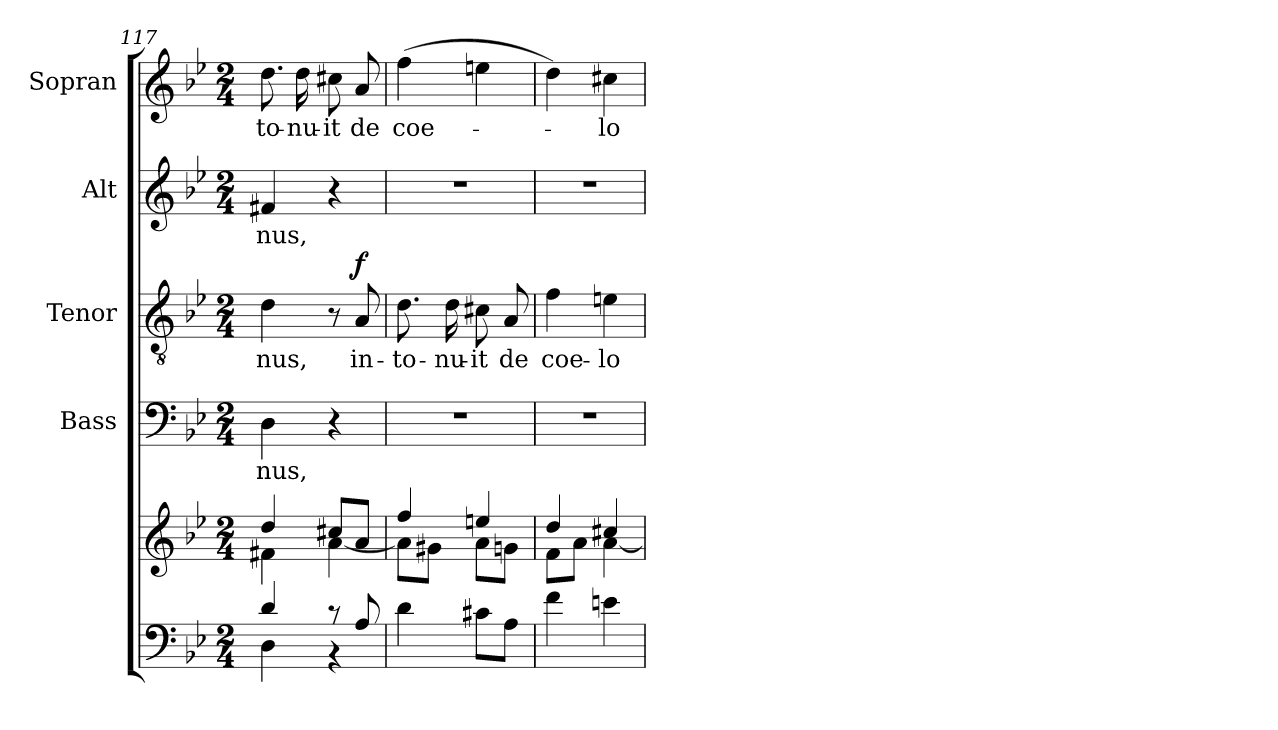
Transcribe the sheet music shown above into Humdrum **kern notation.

**kern	**kern	**kern	**text	**kern	**text	**dynam	**kern	**text	**kern	**text
*part5	*part5	*part4	*part4	*part3	*part3	*part3	*part2	*part2	*part1	*part1
*staff6	*staff5	*staff4	*staff4	*staff3	*staff3	*staff3	*staff2	*staff2	*staff1	*staff1
*	*	*I"Bass	*	*I"Tenor	*	*	*I"Alt	*	*I"Sopran	*
*	*	*I'B.	*	*I'T.	*	*	*I'A.	*	*I'S.	*
*clefF4	*clefG2	*clefF4	*	*clefGv2	*	*	*clefG2	*	*clefG2	*
*k[b-e-]	*k[b-e-]	*k[b-e-]	*	*k[b-e-]	*	*	*k[b-e-]	*	*k[b-e-]	*
*B-:	*B-:	*B-:	*	*B-:	*	*	*B-:	*	*B-:	*
*M2/4	*M2/4	*M2/4	*	*M2/4	*	*	*M2/4	*	*M2/4	*
=117	=117	=117	=117	=117	=117	=117	=117	=117	=117	=117
*^	*^	*	*	*	*	*	*	*	*	*
!	!	!	!	!	!LO:LY:b	!	!LO:LY:b	!	!	!LO:LY:b	!	!LO:LY:b
4d/	4D\	4dd/	4f#X\	4D\	-nus,	4d\	-nus,	.	4f#X/	-nus,	8.dd\	-to-
!	!	!	!	!	!	!	!	!	!	!	!	!LO:LY:b
.	.	.	.	.	.	.	.	.	.	.	16dd\	-nu-
!	!	!	!	!	!	!	!	!	!	!	!	!LO:LY:b
8rB	4rBB	8cc#X/L	[<4a\	4r	.	8r	.	.	4r	.	8cc#X\	-it
!	!	!	!	!	!	!	!LO:LY:b	!LO:DY:a	!	!	!	!LO:LY:b
8A/	.	8a/J	.	.	.	8A/	in-	f	.	.	8a/	de
*v	*v	*	*	*	*	*	*	*	*	*	*	*
=118	=118	=118	=118	=118	=118	=118	=118	=118	=118	=118	=118
!	!	!	!	!	!	!LO:LY:b	!	!	!	!	!LO:LY:b
4d\	4ff/	8a\L]	2r	.	8.d\	-to-	.	2r	.	(>4ff\	coe-
.	.	8g#X\J	.	.	.	.	.	.	.	.	.
!	!	!	!	!	!	!LO:LY:b	!	!	!	!	!
.	.	.	.	.	16d\	-nu-	.	.	.	.	.
!	!	!	!	!	!	!LO:LY:b	!	!	!	!	!
8c#X\L	4een/	8a\L	.	.	8c#X\	-it	.	.	.	4een\	.
!	!	!	!	!	!	!LO:LY:b	!	!	!	!	!
8A\J	.	8gn\J	.	.	8A/	de	.	.	.	.	.
=119	=119	=119	=119	=119	=119	=119	=119	=119	=119	=119	=119
!	!	!	!	!	!	!LO:LY:b	!	!	!	!	!
4f\	4dd/	8f\L	2r	.	4f\	coe-	.	2r	.	4dd\)	.
.	.	8a\J	.	.	.	.	.	.	.	.	.
!	!	!	!	!	!	!LO:LY:b	!	!	!	!	!LO:LY:b
4en\	4cc#X/	[<4a\	.	.	4en\	-lo	.	.	.	4cc#X\	-lo
*	*v	*v	*	*	*	*	*	*	*	*	*
=	=	=	=	=	=	=	=	=	=	=
*-	*-	*-	*-	*-	*-	*-	*-	*-	*-	*-
